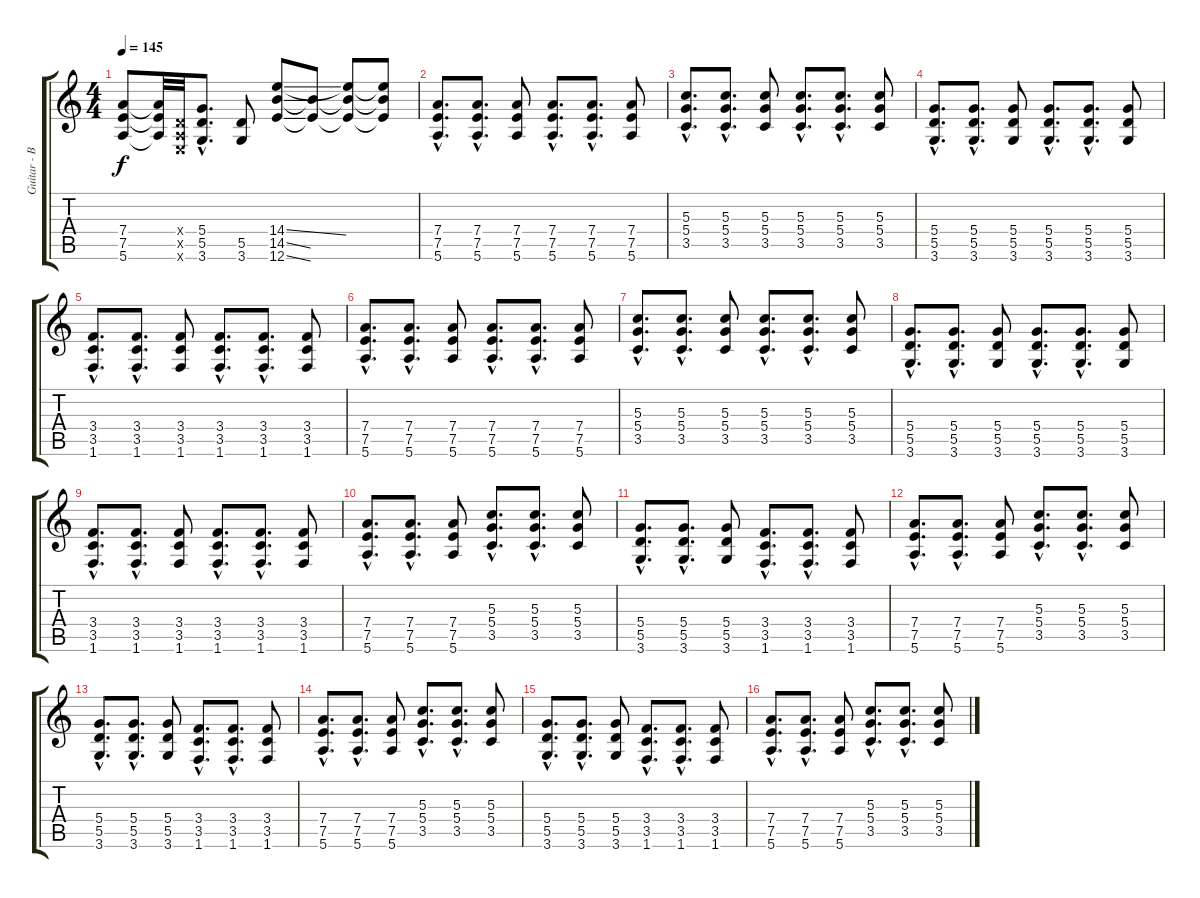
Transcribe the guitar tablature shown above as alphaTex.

\track ("Guitar - Brett Gurewitz" "Guitar - B") {instrument distortionguitar}
\staff {score tabs}
\tuning (E4 B3 G3 D3 A2 E2) {hide}
\ts (4 4)
\tempo 145
\clef g2
\ks c
(7.4 7.5 5.6).8{dy f} (7.4{t} 7.5{t} 5.6{t}).32 (0.4{x} 0.5{x} 0.6{x}).32 (5.4{hac} 5.5{hac} 3.6{hac}).8{d} (5.5 3.6).8 (14.4{ss} 14.5{ss} 12.6{ss}).8 (14.5{t} 12.6{t}).8 (14.4{t} 14.5{t} 12.6{t}).8 (14.4{t} 14.5{t} 12.6{t}).8 |
(7.4{hac} 7.5{hac} 5.6{hac}).8{d} (7.4{hac} 7.5{hac} 5.6{hac}).8{d} (7.4 7.5 5.6).8 (7.4{hac} 7.5{hac} 5.6{hac}).8{d} (7.4{hac} 7.5{hac} 5.6{hac}).8{d} (7.4 7.5 5.6).8 |
(5.3{hac} 5.4{hac} 3.5{hac}).8{d} (5.3{hac} 5.4{hac} 3.5{hac}).8{d} (5.3 5.4 3.5).8 (5.3{hac} 5.4{hac} 3.5{hac}).8{d} (5.3{hac} 5.4{hac} 3.5{hac}).8{d} (5.3 5.4 3.5).8 |
(5.4{hac} 5.5{hac} 3.6{hac}).8{d} (5.4{hac} 5.5{hac} 3.6{hac}).8{d} (5.4 5.5 3.6).8 (5.4{hac} 5.5{hac} 3.6{hac}).8{d} (5.4{hac} 5.5{hac} 3.6{hac}).8{d} (5.4 5.5 3.6).8 |
(3.4{hac} 3.5{hac} 1.6{hac}).8{d} (3.4{hac} 3.5{hac} 1.6{hac}).8{d} (3.4 3.5 1.6).8 (3.4{hac} 3.5{hac} 1.6{hac}).8{d} (3.4{hac} 3.5{hac} 1.6{hac}).8{d} (3.4 3.5 1.6).8 |
(7.4{hac} 7.5{hac} 5.6{hac}).8{d} (7.4{hac} 7.5{hac} 5.6{hac}).8{d} (7.4 7.5 5.6).8 (7.4{hac} 7.5{hac} 5.6{hac}).8{d} (7.4{hac} 7.5{hac} 5.6{hac}).8{d} (7.4 7.5 5.6).8 |
(5.3{hac} 5.4{hac} 3.5{hac}).8{d} (5.3{hac} 5.4{hac} 3.5{hac}).8{d} (5.3 5.4 3.5).8 (5.3{hac} 5.4{hac} 3.5{hac}).8{d} (5.3{hac} 5.4{hac} 3.5{hac}).8{d} (5.3 5.4 3.5).8 |
(5.4{hac} 5.5{hac} 3.6{hac}).8{d} (5.4{hac} 5.5{hac} 3.6{hac}).8{d} (5.4 5.5 3.6).8 (5.4{hac} 5.5{hac} 3.6{hac}).8{d} (5.4{hac} 5.5{hac} 3.6{hac}).8{d} (5.4 5.5 3.6).8 |
(3.4{hac} 3.5{hac} 1.6{hac}).8{d} (3.4{hac} 3.5{hac} 1.6{hac}).8{d} (3.4 3.5 1.6).8 (3.4{hac} 3.5{hac} 1.6{hac}).8{d} (3.4{hac} 3.5{hac} 1.6{hac}).8{d} (3.4 3.5 1.6).8 |
(7.4{hac} 7.5{hac} 5.6{hac}).8{d} (7.4{hac} 7.5{hac} 5.6{hac}).8{d} (7.4 7.5 5.6).8 (5.3{hac} 5.4{hac} 3.5{hac}).8{d} (5.3{hac} 5.4{hac} 3.5{hac}).8{d} (5.3 5.4 3.5).8 |
(5.4{hac} 5.5{hac} 3.6{hac}).8{d} (5.4{hac} 5.5{hac} 3.6{hac}).8{d} (5.4 5.5 3.6).8 (3.4{hac} 3.5{hac} 1.6{hac}).8{d} (3.4{hac} 3.5{hac} 1.6{hac}).8{d} (3.4 3.5 1.6).8 |
(7.4{hac} 7.5{hac} 5.6{hac}).8{d} (7.4{hac} 7.5{hac} 5.6{hac}).8{d} (7.4 7.5 5.6).8 (5.3{hac} 5.4{hac} 3.5{hac}).8{d} (5.3{hac} 5.4{hac} 3.5{hac}).8{d} (5.3 5.4 3.5).8 |
(5.4{hac} 5.5{hac} 3.6{hac}).8{d} (5.4{hac} 5.5{hac} 3.6{hac}).8{d} (5.4 5.5 3.6).8 (3.4{hac} 3.5{hac} 1.6{hac}).8{d} (3.4{hac} 3.5{hac} 1.6{hac}).8{d} (3.4 3.5 1.6).8 |
(7.4{hac} 7.5{hac} 5.6{hac}).8{d} (7.4{hac} 7.5{hac} 5.6{hac}).8{d} (7.4 7.5 5.6).8 (5.3{hac} 5.4{hac} 3.5{hac}).8{d} (5.3{hac} 5.4{hac} 3.5{hac}).8{d} (5.3 5.4 3.5).8 |
(5.4{hac} 5.5{hac} 3.6{hac}).8{d} (5.4{hac} 5.5{hac} 3.6{hac}).8{d} (5.4 5.5 3.6).8 (3.4{hac} 3.5{hac} 1.6{hac}).8{d} (3.4{hac} 3.5{hac} 1.6{hac}).8{d} (3.4 3.5 1.6).8 |
(7.4{hac} 7.5{hac} 5.6{hac}).8{d} (7.4{hac} 7.5{hac} 5.6{hac}).8{d} (7.4 7.5 5.6).8 (5.3{hac} 5.4{hac} 3.5{hac}).8{d} (5.3{hac} 5.4{hac} 3.5{hac}).8{d} (5.3 5.4 3.5).8
